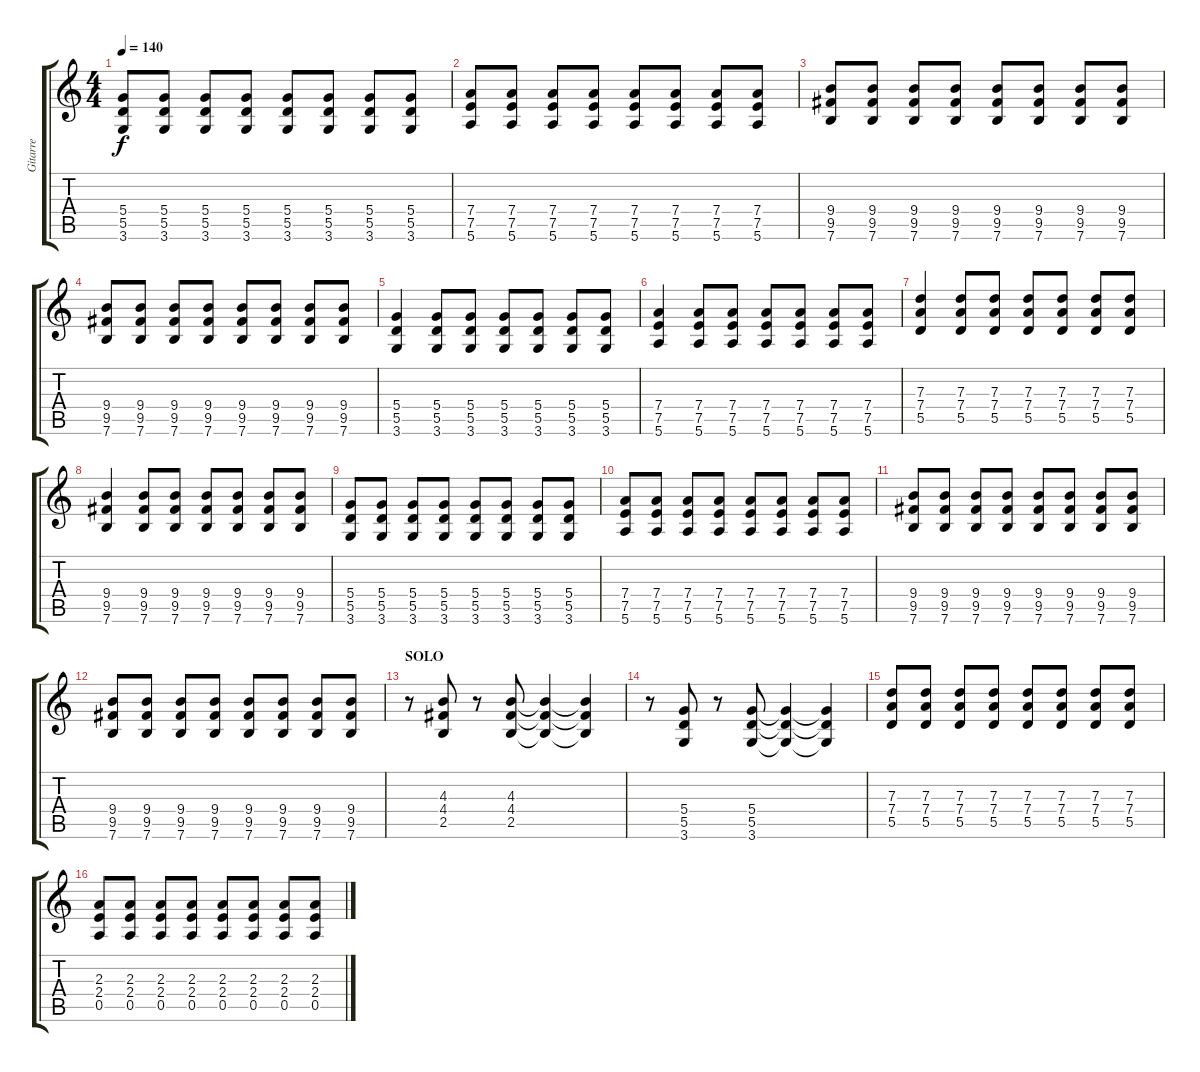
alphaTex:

\track ("Gitarre" "Gitarre") {instrument overdrivenguitar}
\staff {score tabs}
\tuning (E4 B3 G3 D3 A2 E2) {hide}
\ts (4 4)
\tempo 140
\clef g2
\ks c
(5.4 5.5 3.6).8{dy f} (5.4 5.5 3.6).8 (5.4 5.5 3.6).8 (5.4 5.5 3.6).8 (5.4 5.5 3.6).8 (5.4 5.5 3.6).8 (5.4 5.5 3.6).8 (5.4 5.5 3.6).8 |
(7.4 7.5 5.6).8 (7.4 7.5 5.6).8 (7.4 7.5 5.6).8 (7.4 7.5 5.6).8 (7.4 7.5 5.6).8 (7.4 7.5 5.6).8 (7.4 7.5 5.6).8 (7.4 7.5 5.6).8 |
(9.4 9.5 7.6).8 (9.4 9.5 7.6).8 (9.4 9.5 7.6).8 (9.4 9.5 7.6).8 (9.4 9.5 7.6).8 (9.4 9.5 7.6).8 (9.4 9.5 7.6).8 (9.4 9.5 7.6).8 |
(9.4 9.5 7.6).8 (9.4 9.5 7.6).8 (9.4 9.5 7.6).8 (9.4 9.5 7.6).8 (9.4 9.5 7.6).8 (9.4 9.5 7.6).8 (9.4 9.5 7.6).8 (9.4 9.5 7.6).8 |
(5.4 5.5 3.6).4 (5.4 5.5 3.6).8 (5.4 5.5 3.6).8 (5.4 5.5 3.6).8 (5.4 5.5 3.6).8 (5.4 5.5 3.6).8 (5.4 5.5 3.6).8 |
(7.4 7.5 5.6).4 (7.4 7.5 5.6).8 (7.4 7.5 5.6).8 (7.4 7.5 5.6).8 (7.4 7.5 5.6).8 (7.4 7.5 5.6).8 (7.4 7.5 5.6).8 |
(7.3 7.4 5.5).4 (7.3 7.4 5.5).8 (7.3 7.4 5.5).8 (7.3 7.4 5.5).8 (7.3 7.4 5.5).8 (7.3 7.4 5.5).8 (7.3 7.4 5.5).8 |
(9.4 9.5 7.6).4 (9.4 9.5 7.6).8 (9.4 9.5 7.6).8 (9.4 9.5 7.6).8 (9.4 9.5 7.6).8 (9.4 9.5 7.6).8 (9.4 9.5 7.6).8 |
(5.4 5.5 3.6).8 (5.4 5.5 3.6).8 (5.4 5.5 3.6).8 (5.4 5.5 3.6).8 (5.4 5.5 3.6).8 (5.4 5.5 3.6).8 (5.4 5.5 3.6).8 (5.4 5.5 3.6).8 |
(7.4 7.5 5.6).8 (7.4 7.5 5.6).8 (7.4 7.5 5.6).8 (7.4 7.5 5.6).8 (7.4 7.5 5.6).8 (7.4 7.5 5.6).8 (7.4 7.5 5.6).8 (7.4 7.5 5.6).8 |
(9.4 9.5 7.6).8 (9.4 9.5 7.6).8 (9.4 9.5 7.6).8 (9.4 9.5 7.6).8 (9.4 9.5 7.6).8 (9.4 9.5 7.6).8 (9.4 9.5 7.6).8 (9.4 9.5 7.6).8 |
(9.4 9.5 7.6).8 (9.4 9.5 7.6).8 (9.4 9.5 7.6).8 (9.4 9.5 7.6).8 (9.4 9.5 7.6).8 (9.4 9.5 7.6).8 (9.4 9.5 7.6).8 (9.4 9.5 7.6).8 |
\section ("" "SOLO")
r.8 (4.3 4.4 2.5).8 r.8 (4.3 4.4 2.5).8 (4.3{t} 4.4{t} 2.5{t}).4 (4.3{t} 4.4{t} 2.5{t}).4 |
r.8 (5.4 5.5 3.6).8 r.8 (5.4 5.5 3.6).8 (5.4{t} 5.5{t} 3.6{t}).4 (5.4{t} 5.5{t} 3.6{t}).4 |
(7.3 7.4 5.5).8 (7.3 7.4 5.5).8 (7.3 7.4 5.5).8 (7.3 7.4 5.5).8 (7.3 7.4 5.5).8 (7.3 7.4 5.5).8 (7.3 7.4 5.5).8 (7.3 7.4 5.5).8 |
(2.3 2.4 0.5).8 (2.3 2.4 0.5).8 (2.3 2.4 0.5).8 (2.3 2.4 0.5).8 (2.3 2.4 0.5).8 (2.3 2.4 0.5).8 (2.3 2.4 0.5).8 (2.3 2.4 0.5).8
